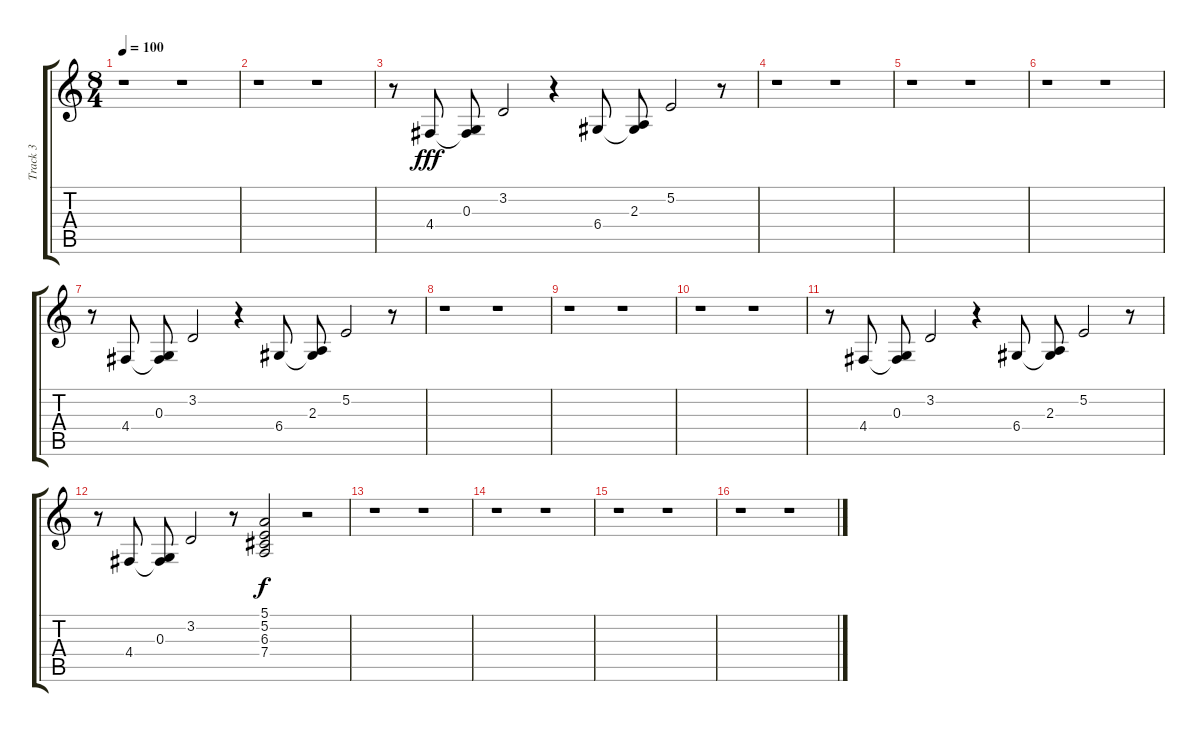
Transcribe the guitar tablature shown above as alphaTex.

\track ("Track 3" "Track 3") {instrument pad1newage}
\staff {score tabs}
\tuning (E4 B3 G3 D3 A2 E2) {hide}
\ts (8 4)
\tempo 100
\clef g2
\ks c
r.1{dy fff instrument pad1newage} r.1 |
r.1 r.1 |
r.8 4.4.8 (0.3 4.4{t}).8 3.2.2 r.4 6.4.8 (2.3 6.4{t}).8 5.2.2 r.8 |
r.1 r.1 |
r.1 r.1 |
r.1 r.1 |
r.8 4.4.8 (0.3 4.4{t}).8 3.2.2 r.4 6.4.8 (2.3 6.4{t}).8 5.2.2 r.8 |
r.1 r.1 |
r.1 r.1 |
r.1 r.1 |
r.8 4.4.8 (0.3 4.4{t}).8 3.2.2 r.4 6.4.8 (2.3 6.4{t}).8 5.2.2 r.8 |
r.8 4.4.8 (0.3 4.4{t}).8 3.2.2 r.8 (5.1 5.2 6.3 7.4).2{dy f} r.2 |
r.1 r.1 |
r.1 r.1 |
r.1 r.1 |
r.1 r.1
